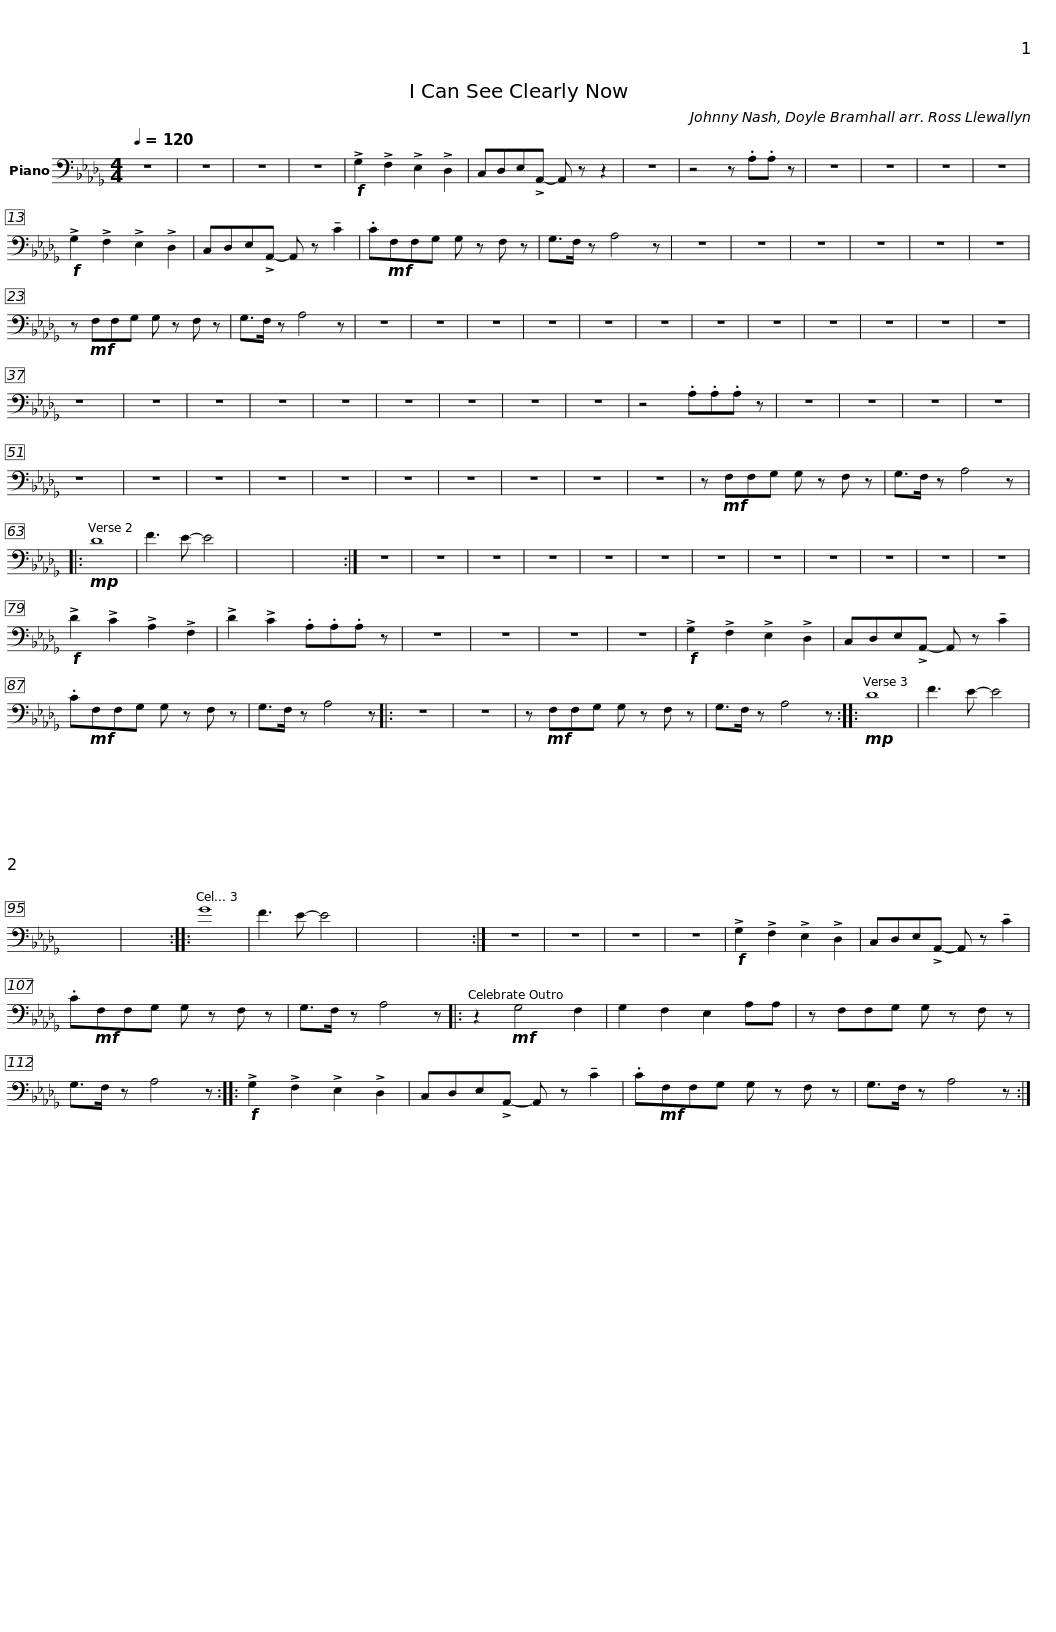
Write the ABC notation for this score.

X:1
L:1/8
Q:1/4=120
M:4/4
I:linebreak $
K:Db
V:1 bass
V:1
 z8 | z8 | z8 | z8 |!f! !>!G,2 !>!F,2 !>!E,2 !>!D,2 | %5
 C,D,E,!>!A,,- A,, z z2 | z8 | z4 z .A,.A, z |$ z8 | z8 | %10
 z8 | z8 |!f! !>!G,2 !>!F,2 !>!E,2 !>!D,2 | C,D,E,!>!A,,- A,, z !tenuto!C2 | .C!mf!F,F,G, G, z F, z | %15
 G,>F, z A,4 z |$ z8 | z8 | z8 | z8 | %20
 z8 | z8 | z!mf! F,F,G, G, z F, z | G,>F, z A,4 z | z8 | %25
 z8 | z8 | z8 | z8 | z8 | %30
 z8 | z8 |$ z8 | z8 | z8 | %35
 z8 | z8 | z8 | z8 | z8 | %40
 z8 | z8 | z8 | z8 | z8 | %45
 z4 .A,.A,.A, z |$ z8 | z8 | z8 | z8 | %50
 z8 | z8 | z8 | z8 |$ z8 | %55
 z8 | z8 | z8 | z8 | z8 | %60
 z!mf! F,F,G, G, z F, z | G,>F, z A,4 z |:!mp! D8 | F3 E- E4 | x8 | %65
 x8 :|$ z8 | z8 | z8 | z8 | %70
 z8 | z8 | z8 | z8 | z8 | %75
 z8 | z8 | z8 |!f! !>!D2 !>!C2 !>!A,2 !>!F,2 | !>!D2 !>!C2 .A,.A,.A, z |$ %80
 z8 | z8 | z8 | z8 |!f! !>!G,2 !>!F,2 !>!E,2 !>!D,2 | %85
 C,D,E,!>!A,,- A,, z !tenuto!C2 | .C!mf!F,F,G, G, z F, z | G,>F, z A,4 z |:$ z8 | z8 | %90
 z!mf! F,F,G, G, z F, z | G,>F, z A,4 z ::$!mp! D8 | F3 E- E4 | x8 | %95
 x8 :: G8 | F3 E- E4 | x8 | x8 :|$ %100
 z8 | z8 | z8 | z8 |!f! !>!G,2 !>!F,2 !>!E,2 !>!D,2 | %105
 C,D,E,!>!A,,- A,, z !tenuto!C2 | .C!mf!F,F,G, G, z F, z | G,>F, z A,4 z |:$ z2!mf! G,4 F,2 | G,2 F,2 E,2 A,A, | %110
 z F,F,G, G, z F, z | G,>F, z A,4 z ::$!f! !>!G,2 !>!F,2 !>!E,2 !>!D,2 | C,D,E,!>!A,,- A,, z !tenuto!C2 | .C!mf!F,F,G, G, z F, z | %115
 G,>F, z A,4 z :| %116
